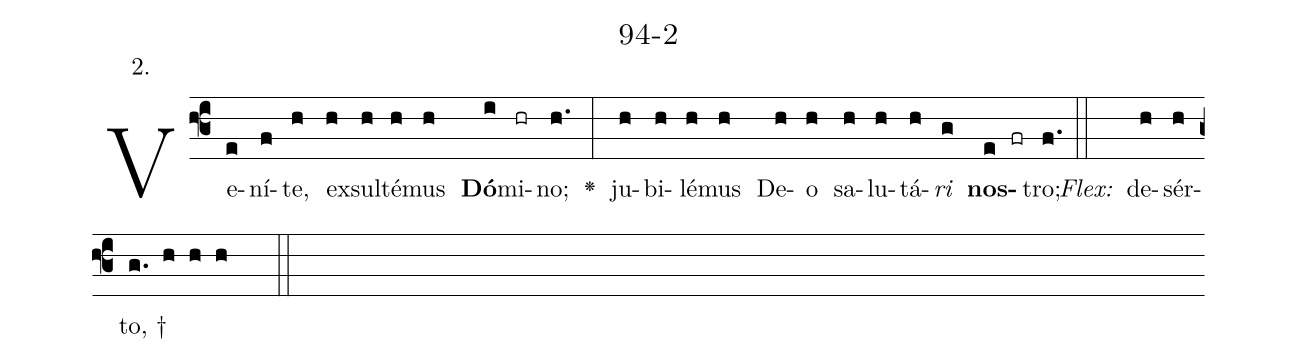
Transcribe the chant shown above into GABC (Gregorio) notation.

name: 94-2;
annotation: 2.;
%%
(f3)Ve(e)ní(f)te,(h) ex(h)sul(h)té(h)mus(h) <b>Dó</b>(i)mi(hr)no;(h.) <v>\greheightstar</v>(:) ju(h)bi(h)lé(h)mus(h) De(h)o(h) sa(h)lu(h)tá(h)<i>ri</i>(g) <b>nos</b>(e fr)tro;(f.) (::)
<i>Flex:</i>()  de(h)sér(h)to, †(g. h h h  ::)

%E(h) u(h) o(h) u(g) a(e) e.(f.) (::)
